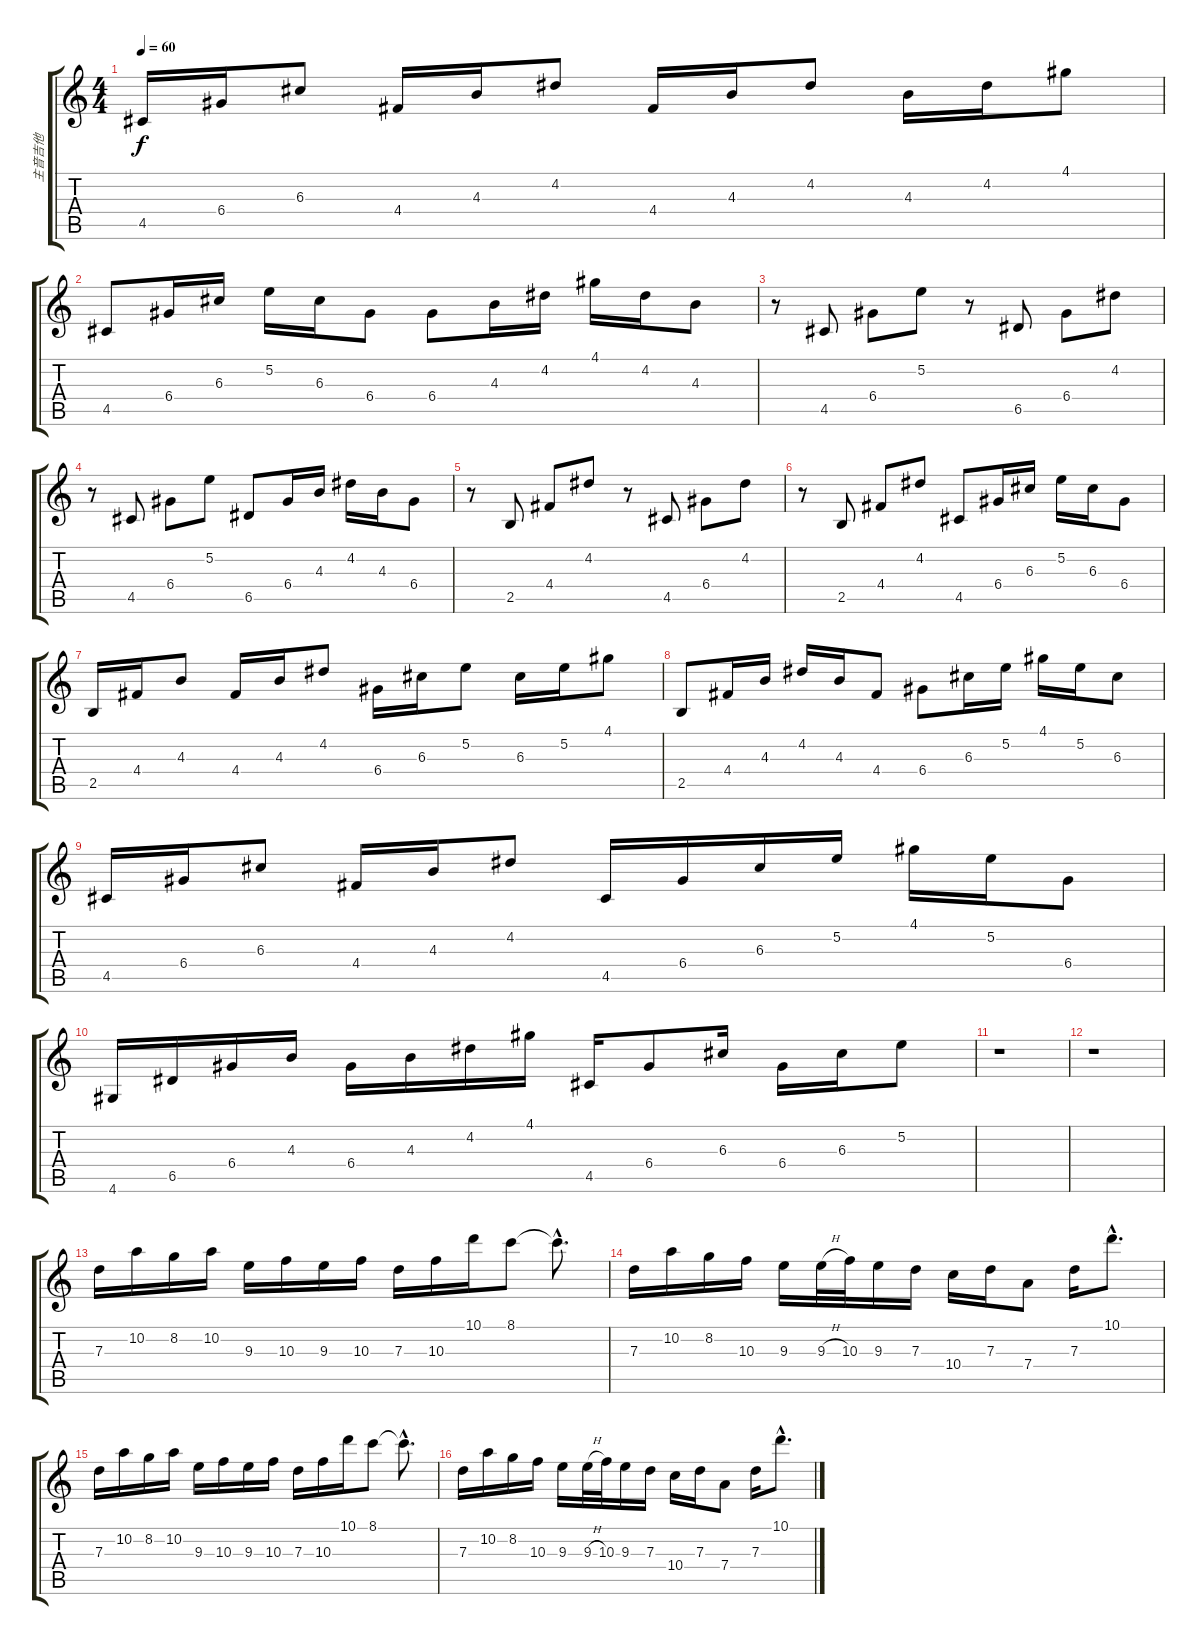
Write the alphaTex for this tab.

\track ("主音吉他" "主音吉他") {instrument acousticguitarsteel}
\staff {score tabs}
\tuning (E4 B3 G3 D3 A2 E2) {hide}
\ts (4 4)
\tempo 60
\clef g2
\ks c
4.5.16{dy f} 6.4.16 6.3.8 4.4.16 4.3.16 4.2.8 4.4.16 4.3.16 4.2.8 4.3.16 4.2.16 4.1.8 |
4.5.8 6.4.16 6.3.16 5.2.16 6.3.16 6.4.8 6.4.8 4.3.16 4.2.16 4.1.16 4.2.16 4.3.8 |
r.8 4.5.8 6.4.8 5.2.8 r.8 6.5.8 6.4.8 4.2.8 |
r.8 4.5.8 6.4.8 5.2.8 6.5.8 6.4.16 4.3.16 4.2.16 4.3.16 6.4.8 |
r.8 2.5.8 4.4.8 4.2.8 r.8 4.5.8 6.4.8 4.2.8 |
r.8 2.5.8 4.4.8 4.2.8 4.5.8 6.4.16 6.3.16 5.2.16 6.3.16 6.4.8 |
2.5.16 4.4.16 4.3.8 4.4.16 4.3.16 4.2.8 6.4.16 6.3.16 5.2.8 6.3.16 5.2.16 4.1.8 |
2.5.8 4.4.16 4.3.16 4.2.16 4.3.16 4.4.8 6.4.8 6.3.16 5.2.16 4.1.16 5.2.16 6.3.8 |
4.5.16 6.4.16 6.3.8 4.4.16 4.3.16 4.2.8 4.5.16 6.4.16 6.3.16 5.2.16 4.1.16 5.2.16 6.4.8 |
4.6.16 6.5.16 6.4.16 4.3.16 6.4.16 4.3.16 4.2.16 4.1.16 4.5.16 6.4.8 6.3.16 6.4.16 6.3.16 5.2.8 |
r.1 |
r.1 |
7.3.16 10.2.16 8.2.16 10.2.16 9.3.16 10.3.16 9.3.16 10.3.16 7.3.16 10.3.16 10.1.16 8.1.8 8.1{hac t}.8{d} |
7.3.16 10.2.16 8.2.16 10.3.16 9.3.16 9.3{h}.32 10.3.32 9.3.16 7.3.16 10.4.16 7.3.16 7.4.8 7.3.16 10.1{hac}.8{d} |
7.3.16 10.2.16 8.2.16 10.2.16 9.3.16 10.3.16 9.3.16 10.3.16 7.3.16 10.3.16 10.1.16 8.1.8 8.1{hac t}.8{d} |
7.3.16 10.2.16 8.2.16 10.3.16 9.3.16 9.3{h}.32 10.3.32 9.3.16 7.3.16 10.4.16 7.3.16 7.4.8 7.3.16 10.1{hac}.8{d}
